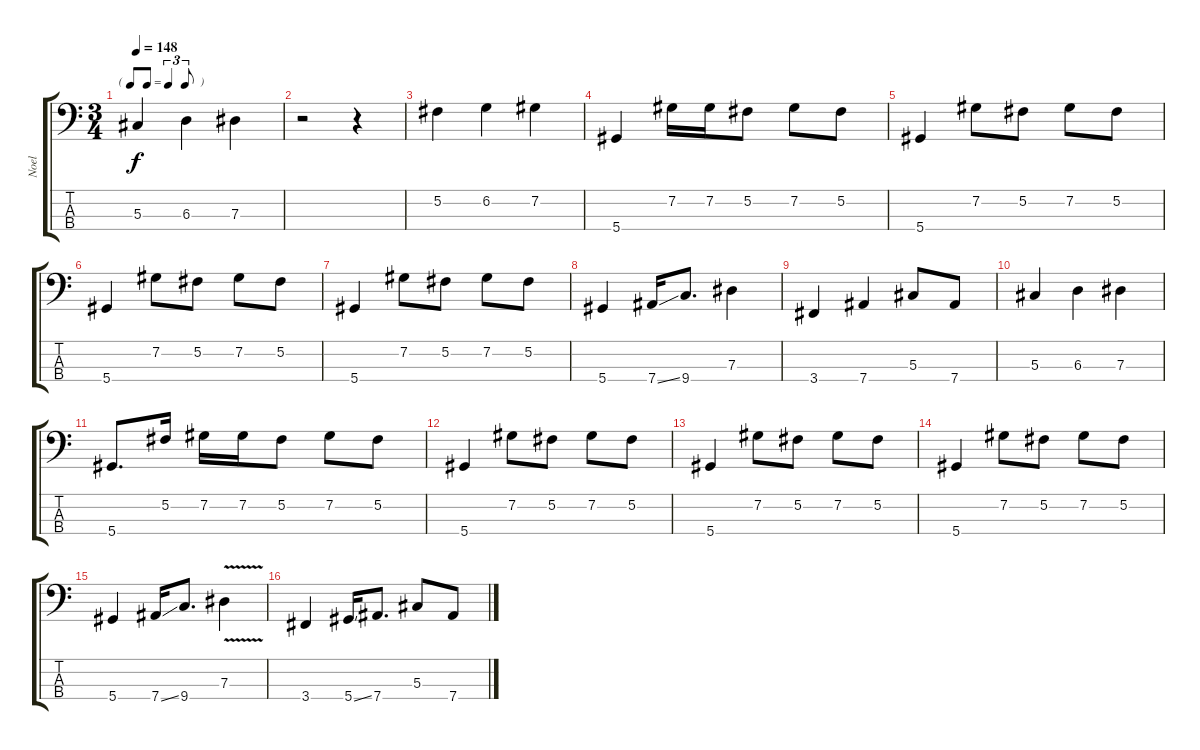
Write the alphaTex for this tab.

\track ("Noel" "Noel") {instrument electricbassfinger}
\staff {score tabs}
\tuning (Gb2 Db2 Ab1 Eb1) {hide}
\ts (3 4)
\tf triplet8th
\tempo 148
\clef f4
\ks c
5.3.4{dy f instrument electricbassfinger} 6.3.4 7.3.4 |
r.2 r.4 |
5.2.4 6.2.4 7.2.4 |
5.4.4 7.2.16 7.2.16 5.2.8 7.2.8 5.2.8 |
5.4.4 7.2.8 5.2.8 7.2.8 5.2.8 |
5.4.4 7.2.8 5.2.8 7.2.8 5.2.8 |
5.4.4 7.2.8 5.2.8 7.2.8 5.2.8 |
5.4.4 7.4{ss}.16 9.4.8{d} 7.3.4 |
3.4.4 7.4.4 5.3.8 7.4.8 |
5.3.4 6.3.4 7.3.4 |
5.4.8{d} 5.2.16 7.2.16 7.2.16 5.2.8 7.2.8 5.2.8 |
5.4.4 7.2.8 5.2.8 7.2.8 5.2.8 |
5.4.4 7.2.8 5.2.8 7.2.8 5.2.8 |
5.4.4 7.2.8 5.2.8 7.2.8 5.2.8 |
5.4.4 7.4{ss}.16 9.4.8{d} 7.3{v}.4 |
3.4.4 5.4{ss}.16 7.4.8{d} 5.3.8 7.4.8
